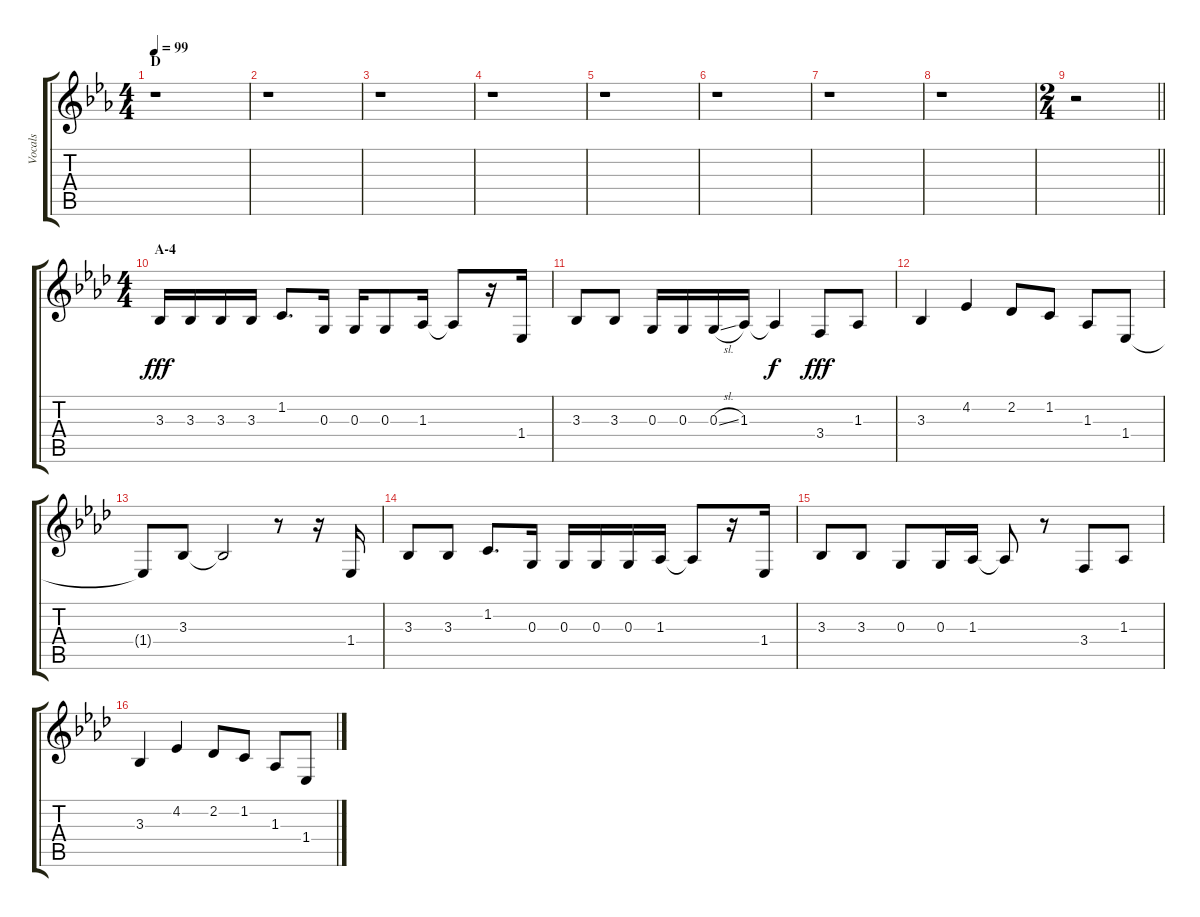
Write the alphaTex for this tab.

\track ("Vocals" "Vocals") {instrument voiceoohs}
\staff {score tabs}
\tuning (E4 B3 G3 D3 A2 E2) {hide}
\ts (4 4)
\section ("" "D")
\tempo 99
\clef g2
\ks eb
r.1{dy fff} |
r.1 |
r.1 |
r.1 |
r.1 |
r.1 |
r.1 |
r.1 |
\ts (2 4)
\barLineRight lightlight
r.2 |
\ts (4 4)
\section ("" "A-4")
\ks ab
3.3.16 3.3.16 3.3.16 3.3.16 1.2.8{d} 0.3.16 0.3.16 0.3.8 1.3.16 1.3{t}.8 r.16 1.4.16 |
3.3.8 3.3.8 0.3.16 0.3.16 0.3{sl}.16 1.3.16 1.3{t}.4{dy f} 3.4.8{dy fff} 1.3.8 |
3.3.4 4.2.4 2.2.8 1.2.8 1.3.8 1.4.8 |
1.4{t}.8 3.3.8 3.3{t}.2 r.8 r.16 1.4.16 |
3.3.8 3.3.8 1.2.8{d} 0.3.16 0.3.16 0.3.16 0.3.16 1.3.16 1.3{t}.8 r.16 1.4.16 |
3.3.8 3.3.8 0.3.8 0.3.16 1.3.16 1.3{t}.8 r.8 3.4.8 1.3.8 |
3.3.4 4.2.4 2.2.8 1.2.8 1.3.8 1.4.8
